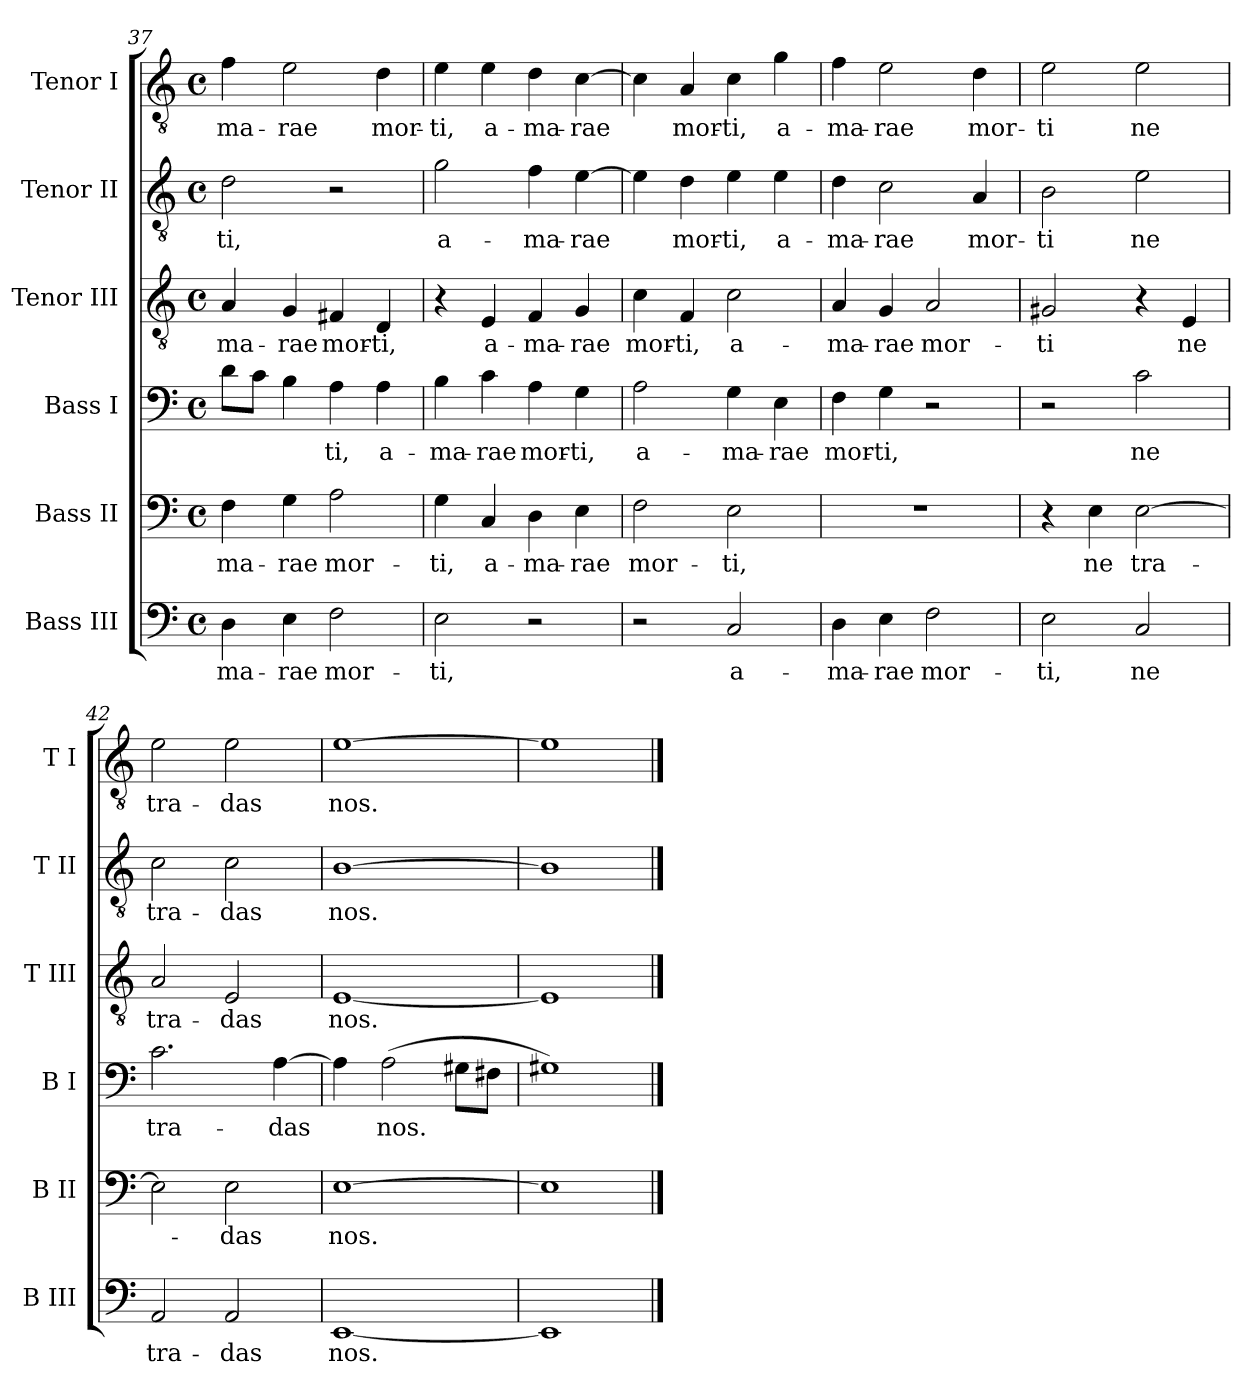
**kern	**text	**kern	**text	**kern	**text	**kern	**text	**kern	**text	**kern	**text
*part6	*part6	*part5	*part5	*part4	*part4	*part3	*part3	*part2	*part2	*part1	*part1
*staff6	*staff6	*staff5	*staff5	*staff4	*staff4	*staff3	*staff3	*staff2	*staff2	*staff1	*staff1
*I"Bass III	*	*I"Bass II	*	*I"Bass I	*	*I"Tenor III	*	*I"Tenor II	*	*I"Tenor I	*
*I'B III	*	*I'B II	*	*I'B I	*	*I'T III	*	*I'T II	*	*I'T I	*
!!LO:LB:g=z
*clefF4	*	*clefF4	*	*clefF4	*	*clefGv2	*	*clefGv2	*	*clefGv2	*
*k[]	*	*k[]	*	*k[]	*	*k[]	*	*k[]	*	*k[]	*
*C:	*	*C:	*	*C:	*	*C:	*	*C:	*	*C:	*
*M4/4	*	*M4/4	*	*M4/4	*	*M4/4	*	*M4/4	*	*M4/4	*
*met(c)	*	*met(c)	*	*met(c)	*	*met(c)	*	*met(c)	*	*met(c)	*
=37	=37	=37	=37	=37	=37	=37	=37	=37	=37	=37	=37
!	!LO:LY:b	!	!LO:LY:b	!	!	!	!LO:LY:b	!	!LO:LY:b	!	!LO:LY:b
4D	-ma-	4F	-ma-	8dL	.	4A	-ma-	2d	-ti,	4f	-ma-
.	.	.	.	8cJ	.	.	.	.	.	.	.
!	!LO:LY:b	!	!LO:LY:b	!	!	!	!LO:LY:b	!	!	!	!LO:LY:b
4E	-rae	4G	-rae	4B	.	4G	-rae	.	.	2e	-rae
!	!LO:LY:b	!	!LO:LY:b	!	!LO:LY:b	!	!LO:LY:b	!	!	!	!
2F	mor-	2A	mor-	4A	ti,	4F#X	mor-	2r	.	.	.
!	!	!	!	!	!LO:LY:b	!	!LO:LY:b	!	!	!	!LO:LY:b
.	.	.	.	4A	a-	4D	-ti,	.	.	4d	mor-
=38	=38	=38	=38	=38	=38	=38	=38	=38	=38	=38	=38
!	!LO:LY:b	!	!LO:LY:b	!	!LO:LY:b	!	!	!	!LO:LY:b	!	!LO:LY:b
2E	-ti,	4G	-ti,	4B	-ma-	4r	.	2g	a-	4e	-ti,
!	!	!	!LO:LY:b	!	!LO:LY:b	!	!LO:LY:b	!	!	!	!LO:LY:b
.	.	4C	a-	4c	-rae	4E	a-	.	.	4e	a-
!	!	!	!LO:LY:b	!	!LO:LY:b	!	!LO:LY:b	!	!LO:LY:b	!	!LO:LY:b
2r	.	4D	-ma-	4A	mor-	4F	-ma-	4f	-ma-	4d	-ma-
!	!	!	!LO:LY:b	!	!LO:LY:b	!	!LO:LY:b	!	!LO:LY:b	!	!LO:LY:b
.	.	4E	-rae	4G	-ti,	4G	-rae	[4e	-rae	[4c	-rae
=39	=39	=39	=39	=39	=39	=39	=39	=39	=39	=39	=39
!	!	!	!LO:LY:b	!	!LO:LY:b	!	!LO:LY:b	!	!	!	!
2r	.	2F	mor-	2A	a-	4c	mor-	4e]	.	4c]	.
!	!	!	!	!	!	!	!LO:LY:b	!	!LO:LY:b	!	!LO:LY:b
.	.	.	.	.	.	4F	-ti,	4d	mor-	4A	mor-
!	!LO:LY:b	!	!LO:LY:b	!	!LO:LY:b	!	!LO:LY:b	!	!LO:LY:b	!	!LO:LY:b
2C	a-	2E	-ti,	4G	-ma-	2c	a-	4e	-ti,	4c	-ti,
!	!	!	!	!	!LO:LY:b	!	!	!	!LO:LY:b	!	!LO:LY:b
.	.	.	.	4E	-rae	.	.	4e	a-	4g	a-
=40	=40	=40	=40	=40	=40	=40	=40	=40	=40	=40	=40
!	!LO:LY:b	!	!	!	!LO:LY:b	!	!LO:LY:b	!	!LO:LY:b	!	!LO:LY:b
4D	-ma-	1r	.	4F	mor-	4A	-ma-	4d	-ma-	4f	-ma-
!	!LO:LY:b	!	!	!	!LO:LY:b	!	!LO:LY:b	!	!LO:LY:b	!	!LO:LY:b
4E	-rae	.	.	4G	-ti,	4G	-rae	2c	-rae	2e	-rae
!	!LO:LY:b	!	!	!	!	!	!LO:LY:b	!	!	!	!
2F	mor-	.	.	2r	.	2A	mor-	.	.	.	.
!	!	!	!	!	!	!	!	!	!LO:LY:b	!	!LO:LY:b
.	.	.	.	.	.	.	.	4A	mor-	4d	mor-
=41	=41	=41	=41	=41	=41	=41	=41	=41	=41	=41	=41
!	!LO:LY:b	!	!	!	!	!	!LO:LY:b	!	!LO:LY:b	!	!LO:LY:b
2E	-ti,	4r	.	2r	.	2G#X	-ti	2B	-ti	2e	-ti
!	!	!	!LO:LY:b	!	!	!	!	!	!	!	!
.	.	4E	ne	.	.	.	.	.	.	.	.
!	!LO:LY:b	!	!LO:LY:b	!	!LO:LY:b	!	!	!	!LO:LY:b	!	!LO:LY:b
2C	ne	[2E	tra-	2c	ne	4r	.	2e	ne	2e	ne
!	!	!	!	!	!	!	!LO:LY:b	!	!	!	!
.	.	.	.	.	.	4E	ne	.	.	.	.
=42	=42	=42	=42	=42	=42	=42	=42	=42	=42	=42	=42
!	!LO:LY:b	!	!	!	!LO:LY:b	!	!LO:LY:b	!	!LO:LY:b	!	!LO:LY:b
2AA	tra-	2E]	.	2.c	tra-	2A	tra-	2c	tra-	2e	tra-
!	!LO:LY:b	!	!LO:LY:b	!	!	!	!LO:LY:b	!	!LO:LY:b	!	!LO:LY:b
2AA	-das	2E	das	.	.	2E	-das	2c	-das	2e	-das
!	!	!	!	!	!LO:LY:b	!	!	!	!	!	!
.	.	.	.	[4A	-das	.	.	.	.	.	.
=43	=43	=43	=43	=43	=43	=43	=43	=43	=43	=43	=43
!	!LO:LY:b	!	!LO:LY:b	!	!	!	!LO:LY:b	!	!LO:LY:b	!	!LO:LY:b
[1EE	nos.	[1E	nos.	4A]	.	[1E	nos.	[1B	nos.	[1e	nos.
!	!	!	!	!	!LO:LY:b	!	!	!	!	!	!
.	.	.	.	(>2A	nos.	.	.	.	.	.	.
.	.	.	.	8G#XL	.	.	.	.	.	.	.
.	.	.	.	8F#XJ	.	.	.	.	.	.	.
=44	=44	=44	=44	=44	=44	=44	=44	=44	=44	=44	=44
1EE]	.	1E]	.	1G#X)	.	1E]	.	1B]	.	1e]	.
==	==	==	==	==	==	==	==	==	==	==	==
*-	*-	*-	*-	*-	*-	*-	*-	*-	*-	*-	*-
